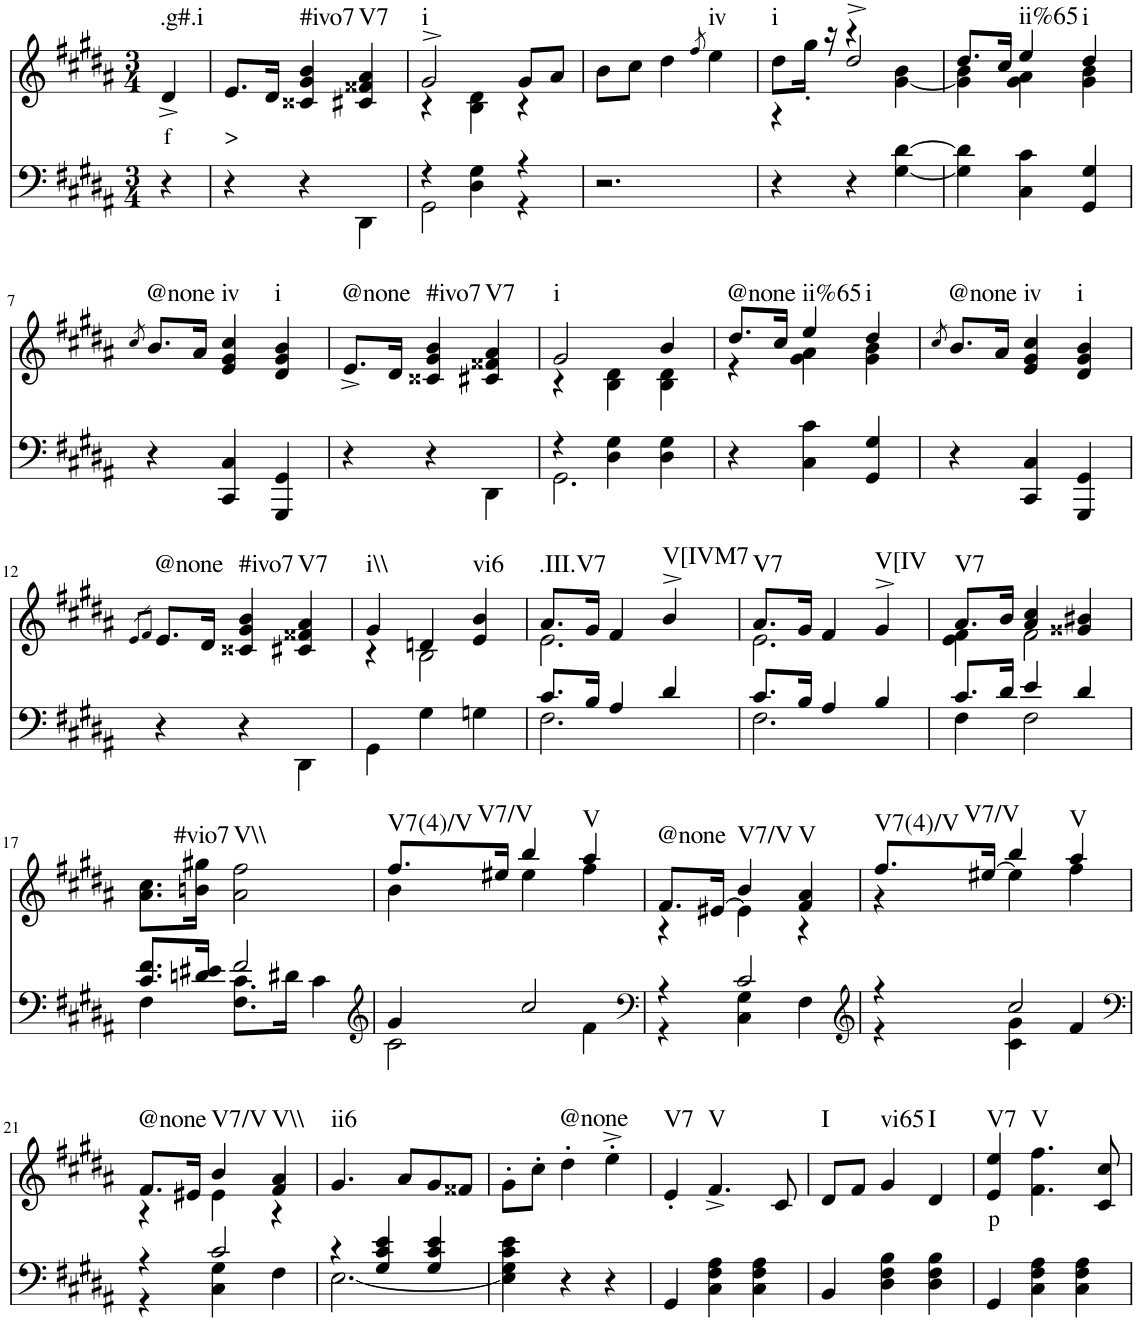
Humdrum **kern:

**kern	**kern	**text	**harte
*part2	*part1	*part1	*part1
*staff2	*staff1	*staff1	*
*I"Piano	*I"Piano	*	*
*I'Pno	*I'Pno	*	*
*clefF4	*clefG2	*	*
*k[f#c#g#d#a#]	*k[f#c#g#d#a#]	*	*
*g#:	*g#:	*	*
*M3/4	*M3/4	*	*
=1	=1	=1	=1
!	!	!LO:LY:b	!LO:H:kt=.g#.i
4r	4d#^/	f	N
=2	=2	=2	=2
!	!	!LO:LY:b	!
4r	8.e/L	>	.
.	16d#/Jk	.	.
!	!	!	!LO:H:kt=#ivo7
4r	4c##X/ 4g#/ 4b/	.	N
!	!	!	!LO:H:kt=V7
4DD#\	4c#X/ 4f##X/ 4a#/	.	N
=3	=3	=3	=3
*^	*^	*	*
!	!	!	!	!	!LO:H:kt=i
4r	2GG#\	2g#^/	4r	.	N
4D#\ 4G#\	.	.	4B\ 4d#\	.	.
4r	4r	8g#/L	4r	.	.
.	.	8a#/J	.	.	.
*v	*v	*	*	*	*
*	*v	*v	*	*
=4	=4	=4	=4
2.r	8b\L	.	.
.	8cc#\J	.	.
.	4dd#\	.	.
.	8qff#/	.	.
!	!	!	!LO:H:kt=iv
.	4ee\	.	N
=5	=5	=5	=5
*	*^	*	*
!	!	!	!	!LO:H:kt=i
4r	8dd#\L	4r	.	N
.	16gg#'\Jk	.	.	.
.	16r	.	.	.
4r	4r	2dd#^/	.	.
[4G#\ [4d#\	[4g#\ 4b\	.	.	.
=6	=6	=6	=6	=6
4G#\] 4d#\]	8.dd#/L	4g#\] 4b\	.	.
.	16cc#/Jk	.	.	.
!	!	!	!	!LO:H:kt=ii%65
4C#\ 4c#\	4ee/	4g#\ 4a#\	.	N
!	!	!	!	!LO:H:kt=i
4GG#/ 4G#/	4dd#/	4g#\ 4b\	.	N
*	*v	*v	*	*
!!LO:LB:g=z
=7	=7	=7	=7
.	8qcc#/	.	.
!	!	!	!LO:H:kt=@none
4r	8.b/L	.	N
.	16a#/Jk	.	.
!	!	!	!LO:H:kt=iv
4CC#/ 4C#/	4e/ 4g#/ 4cc#/	.	N
!	!	!	!LO:H:kt=i
4GGG#/ 4GG#/	4d#/ 4g#/ 4b/	.	N
=8	=8	=8	=8
!	!	!	!LO:H:kt=@none
4r	8.e^/L	.	N
.	16d#/Jk	.	.
!	!	!	!LO:H:kt=#ivo7
4r	4c##X/ 4g#/ 4b/	.	N
!	!	!	!LO:H:kt=V7
4DD#\	4c#X/ 4f##X/ 4a#/	.	N
=9	=9	=9	=9
*^	*^	*	*
!	!	!	!	!	!LO:H:kt=i
4r	2.GG#\	2g#/	4r	.	N
4D#\ 4G#\	.	.	4B\ 4d#\	.	.
4D#\ 4G#\	.	4b/	4B\ 4d#\	.	.
*v	*v	*	*	*	*
=10	=10	=10	=10	=10
!	!	!	!	!LO:H:kt=@none
4r	8.dd#/L	4r	.	N
.	16cc#/Jk	.	.	.
!	!	!	!	!LO:H:kt=ii%65
4C#\ 4c#\	4ee/	4g#\ 4a#\	.	N
!	!	!	!	!LO:H:kt=i
4GG#/ 4G#/	4dd#/	4g#\ 4b\	.	N
*	*v	*v	*	*
=11	=11	=11	=11
.	8qcc#/	.	.
!	!	!	!LO:H:kt=@none
4r	8.b/L	.	N
.	16a#/Jk	.	.
!	!	!	!LO:H:kt=iv
4CC#/ 4C#/	4e/ 4g#/ 4cc#/	.	N
!	!	!	!LO:H:kt=i
4GGG#/ 4GG#/	4d#/ 4g#/ 4b/	.	N
!!LO:LB:g=z
=12	=12	=12	=12
.	8qe/L	.	.
.	8qf#/J	.	.
!	!	!	!LO:H:kt=@none
4r	8.e/L	.	N
.	16d#/Jk	.	.
!	!	!	!LO:H:kt=#ivo7
4r	4c##X/ 4g#/ 4b/	.	N
!	!	!	!LO:H:kt=V7
4DD#\	4c#X/ 4f##X/ 4a#/	.	N
=13	=13	=13	=13
*	*^	*	*
!	!	!	!	!LO:H:kt=i\\
4GG#\	4g#/	4r	.	N
4G#\	4dn/	2B\	.	.
!	!	!	!	!LO:H:kt=vi6
4Gn\	4e/ 4b/	.	.	N
=14	=14	=14	=14	=14
*^	*	*	*	*
!	!	!	!	!	!LO:H:kt=.III.V7
8.c#/L	2.F#\	8.a#/L	2.e\	.	N
16B/Jk	.	16g#/Jk	.	.	.
4A#/	.	4f#/	.	.	.
!	!	!	!	!	!LO:H:kt=V[IVM7
4d#/	.	4b^/	.	.	N
=15	=15	=15	=15	=15	=15
!	!	!	!	!	!LO:H:kt=V7
8.c#/L	2.F#\	8.a#/L	2.e\	.	N
16B/Jk	.	16g#/Jk	.	.	.
4A#/	.	4f#/	.	.	.
!	!	!	!	!	!LO:H:kt=V[IV
4B/	.	4g#^/	.	.	N
=16	=16	=16	=16	=16	=16
!	!	!	!	!	!LO:H:kt=V7
8.c#/L	4F#\	8.a#/L	4e\ 4f#\	.	N
16d#/Jk	.	16b/Jk	.	.	.
4e/	2F#\	4a#/ 4cc#/	2f#\	.	.
4d#/	.	4g##X/ 4b#X/	.	.	.
*	*	*v	*v	*	*
!!LO:LB:g=z
=17	=17	=17	=17	=17
!	!	!	!	!LO:H:kt=#vio7
8.c#/ 8.f#/L	4F#\	8.a#\ 8.cc#\L	.	N
16dn/ 16e#X/Jk	.	16bn\ 16gg#X\Jk	.	.
!	!	!	!	!LO:H:kt=V\\
2f#/	8.F#\ 8.c#\L	2a#\ 2ff#\	.	N
.	16d#X\Jk	.	.	.
.	4c#\	.	.	.
=18	=18	=18	=18	=18
*clefG2	*	*	*	*
*	*	*^	*	*
!	!	!	!	!	!LO:H:n=1:kt=V7(4)/V
!	!	!	!	!	!LO:H:n=2:kt=V7/V
4g#/	2c#\	8.ff#/L	4b\	.	N N
.	.	16ee#X/Jk	.	.	.
2cc#/	.	4bb/	4ee#\	.	.
!	!	!	!	!	!LO:H:kt=V
.	4f#\	4aa#/	4ff#\	.	N
=19	=19	=19	=19	=19	=19
*clefF4	*	*	*	*	*
!	!	!	!	!	!LO:H:kt=@none
4r	4r	8.f#/L	4r	.	N
.	.	[16e#X/Jk	.	.	.
!	!	!	!	!	!LO:H:kt=V7/V
2c#/	4C#\ 4G#\	4b/	4e#\]	.	N
!	!	!	!	!	!LO:H:kt=V
.	4F#\	4f#/ 4a#/	4r	.	N
=20	=20	=20	=20	=20	=20
*clefG2	*	*	*	*	*
!	!	!	!	!	!LO:H:n=1:kt=V7(4)/V
!	!	!	!	!	!LO:H:n=2:kt=V7/V
4r	4r	8.ff#/L	4r	.	N N
.	.	[16ee#X/Jk	.	.	.
2cc#/	4c#\ 4g#\	4bb/	4ee#\]	.	.
!	!	!	!	!	!LO:H:kt=V
.	4f#/	4aa#/	4ff#\	.	N
!!LO:LB:g=z	!!
=21	=21	=21	=21	=21	=21
*clefF4	*	*	*	*	*
!	!	!	!	!	!LO:H:kt=@none
4r	4r	8.f#/L	4r	.	N
.	.	16e#X/Jk	.	.	.
!	!	!	!	!	!LO:H:kt=V7/V
2c#/	4C#\ 4G#\	4b/	4e#\	.	N
!	!	!	!	!	!LO:H:kt=V\\
.	4F#\	4f#/ 4a#/	4r	.	N
=22	=22	=22	=22	=22	=22
!	!	!	!	!	!LO:H:kt=ii6
*	*	*v	*v	*	*
4r	[2.E\	4.g#/	.	N
4G#/ 4c#/ 4e/	.	.	.	.
.	.	8a#/L	.	.
4G#/ 4c#/ 4e/	.	8g#/	.	.
.	.	8f##X/J	.	.
*v	*v	*	*	*
=23	=23	=23	=23
4E\] 4G#\ 4c#\ 4e\	8g#'\L	.	.
.	8cc#'\J	.	.
!	!	!	!LO:H:kt=@none
4r	4dd#'\	.	N
4r	4ee'^\	.	.
=24	=24	=24	=24
!	!	!	!LO:H:kt=V7
4GG#/	4e'/	.	N
!	!	!	!LO:H:kt=V
4C#\ 4F#\ 4A#\	4.f#^/	.	N
4C#\ 4F#\ 4A#\	.	.	.
.	8c#/	.	.
=25	=25	=25	=25
!	!	!	!LO:H:kt=I
4BB/	8d#/L	.	N
.	8f#/J	.	.
!	!	!	!LO:H:kt=vi65
4D#\ 4F#\ 4B\	4g#/	.	N
!	!	!	!LO:H:kt=I
4D#\ 4F#\ 4B\	4d#/	.	N
=26	=26	=26	=26
!	!	!LO:LY:b	!LO:H:kt=V7
4GG#/	4e/ 4ee/	p	N
!	!	!	!LO:H:kt=V
4C#\ 4F#\ 4A#\	4.f#\ 4.ff#\	.	N
4C#\ 4F#\ 4A#\	.	.	.
.	8c#/ 8cc#/	.	.
=	=	=	=
*-	*-	*-	*-
